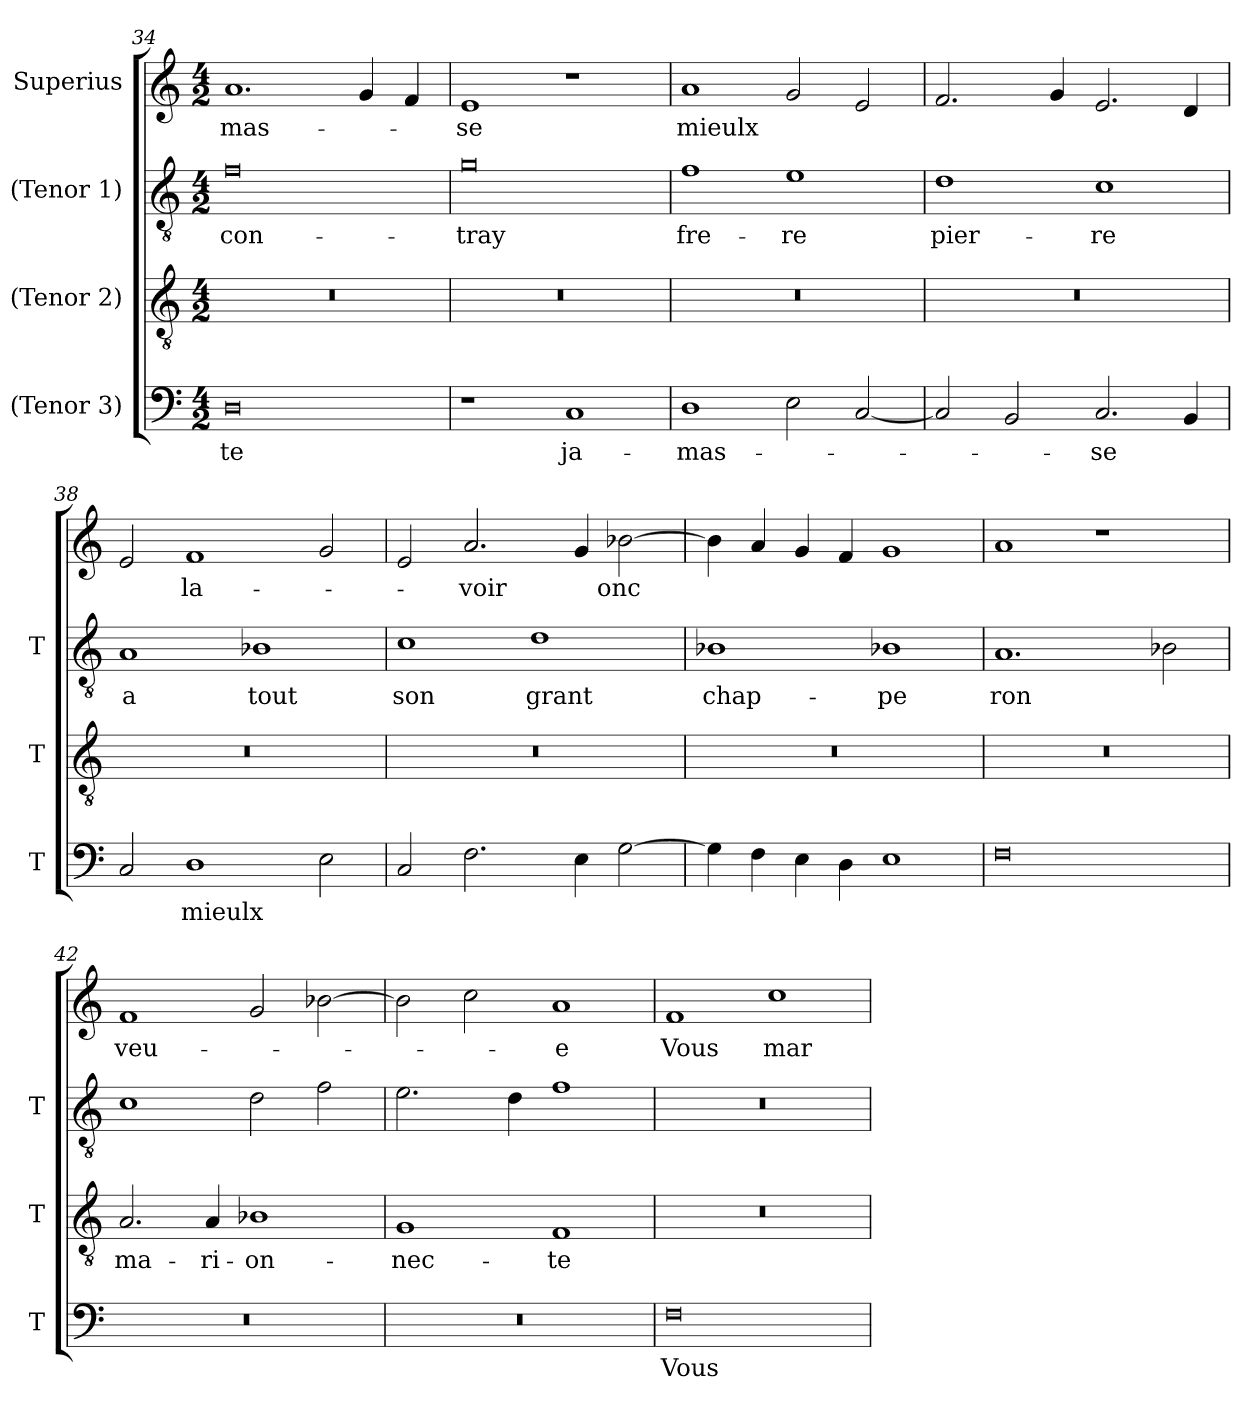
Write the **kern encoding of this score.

**kern	**text	**kern	**text	**kern	**text	**kern	**text
*part4	*part4	*part3	*part3	*part2	*part2	*part1	*part1
*staff4	*staff4	*staff3	*staff3	*staff2	*staff2	*staff1	*staff1
*I"(Tenor 3)	*	*I"(Tenor 2)	*	*I"(Tenor 1)	*	*I"Superius	*
*I'T	*	*I'T	*	*I'T	*	*	*
*clefF4	*	*clefGv2	*	*clefGv2	*	*clefG2	*
*M4/2	*	*M4/2	*	*M4/2	*	*M4/2	*
=34	=34	=34	=34	=34	=34	=34	=34
0D	-te	0r	.	0f	-con-	1.a	-mas-
.	.	.	.	.	.	4g	.
.	.	.	.	.	.	4f	.
=35	=35	=35	=35	=35	=35	=35	=35
1r	.	0r	.	0g	-tray	1e	-se
1C	ja-	.	.	.	.	1r	.
=36	=36	=36	=36	=36	=36	=36	=36
1D	-mas-	0r	.	1f	fre-	1a	-mieulx
2E	.	.	.	1e	-re	2g	.
[2C	.	.	.	.	.	2e	.
=37	=37	=37	=37	=37	=37	=37	=37
2C]	.	0r	.	1d	pier-	2.f	.
2BB	.	.	.	.	.	.	.
.	.	.	.	.	.	4g	.
2.C	-se	.	.	1c	-re	2.e	.
4BB	.	.	.	.	.	4d	.
=38	=38	=38	=38	=38	=38	=38	=38
2C	.	0r	.	1A	-a	2e	.
1D	-mieulx	.	.	.	.	1f	la-
.	.	.	.	1B-X	-tout	.	.
2E	.	.	.	.	.	2g	.
=39	=39	=39	=39	=39	=39	=39	=39
2C	.	0r	.	1c	-son	2e	.
2.F	.	.	.	.	.	2.a	-voir
.	.	.	.	1d	-grant	.	.
4E	.	.	.	.	.	4g	.
[2G	.	.	.	.	.	[2b-X	-onc
=40	=40	=40	=40	=40	=40	=40	=40
4G]	.	0r	.	1B-X	chap-	4b-]	.
4F	.	.	.	.	.	4a	.
4E	.	.	.	.	.	4g	.
4D	.	.	.	.	.	4f	.
1E	.	.	.	1B-X	-pe	1g	.
=41	=41	=41	=41	=41	=41	=41	=41
0F	.	0r	.	1.A	-ron	1a	.
.	.	.	.	.	.	1r	.
.	.	.	.	2B-X	.	.	.
=42	=42	=42	=42	=42	=42	=42	=42
0r	.	2.A	ma-	1c	.	1f	veu-
.	.	4A	-ri-	.	.	.	.
.	.	1B-X	-on-	2d	.	2g	.
.	.	.	.	2f	.	[2b-X	.
=43	=43	=43	=43	=43	=43	=43	=43
0r	.	1G	-nec-	2.e	.	2b-]	.
.	.	.	.	.	.	2cc	.
.	.	.	.	4d	.	.	.
.	.	1F	-te	1f	.	1a	-e
=44	=44	=44	=44	=44	=44	=44	=44
0F	-Vous	0r	.	0r	.	1f	-Vous
.	.	.	.	.	.	1cc	mar-
=	=	=	=	=	=	=	=
*-	*-	*-	*-	*-	*-	*-	*-
